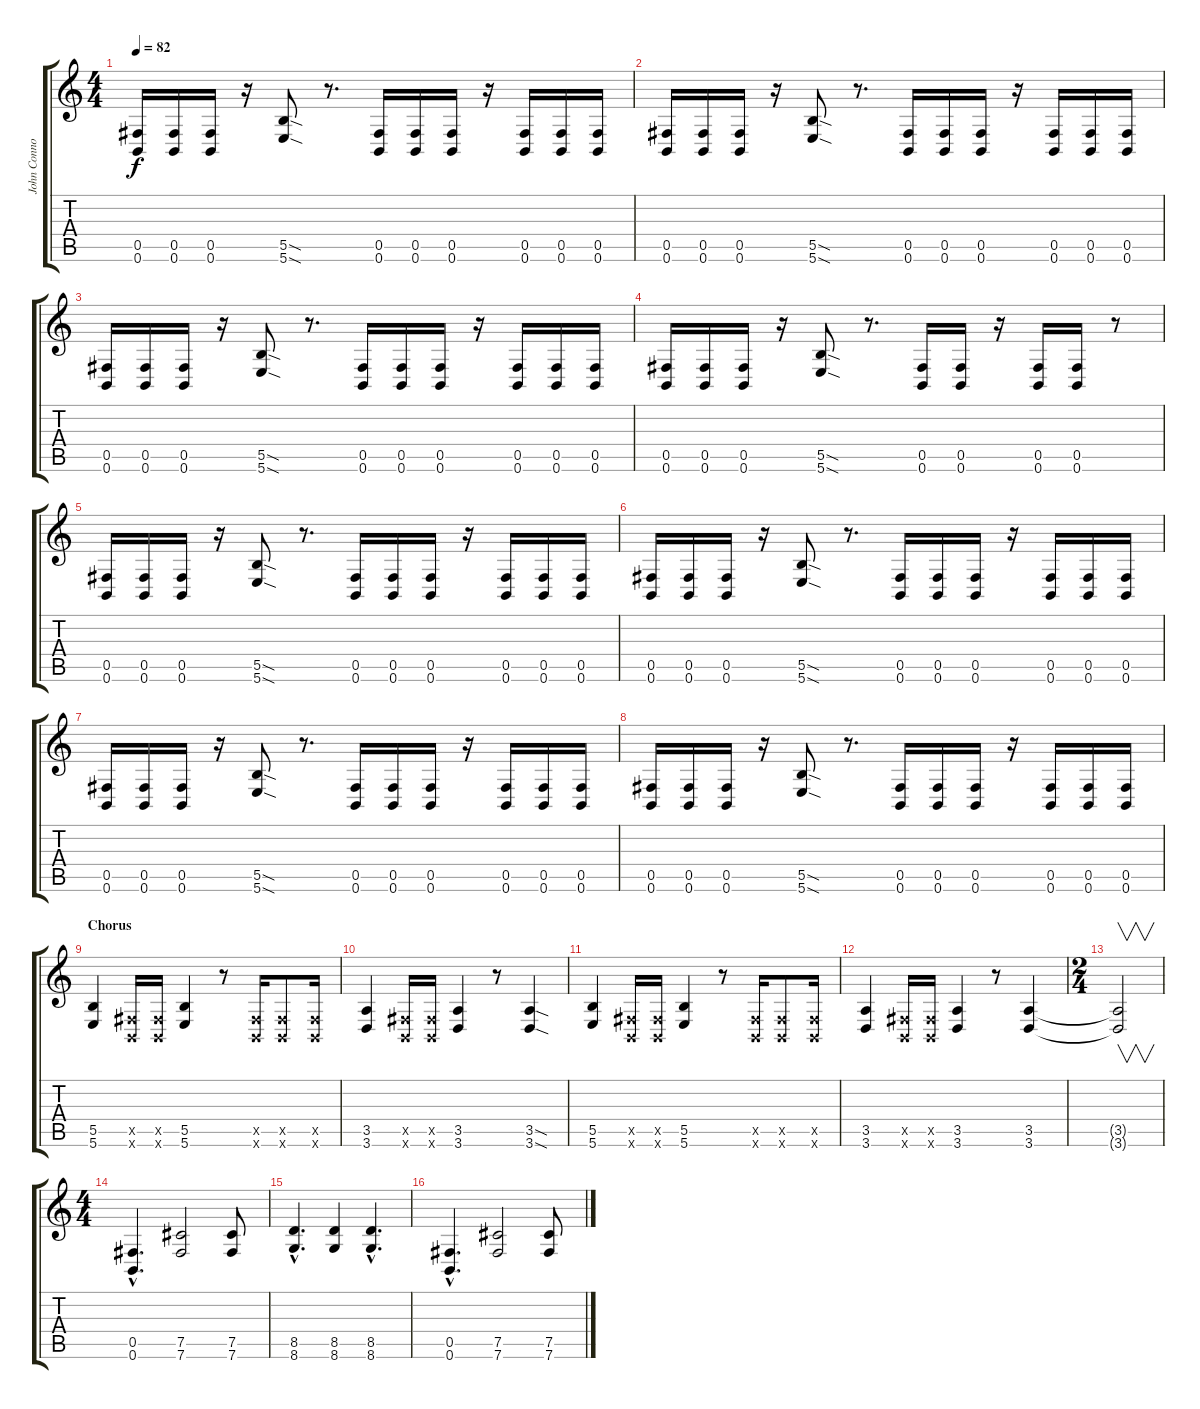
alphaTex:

\track ("John Connolly" "John Conno") {instrument distortionguitar}
\staff {score tabs}
\tuning (Db4 Ab3 E3 B2 Gb2 B1) {hide}
\ts (4 4)
\tempo 82
\clef g2
\ks c
(0.5 0.6).16{dy f} (0.5 0.6).16 (0.5 0.6).16 r.16 (5.5{sod} 5.6{sod}).8 r.8{d} (0.5 0.6).16 (0.5 0.6).16 (0.5 0.6).16 r.16 (0.5 0.6).16 (0.5 0.6).16 (0.5 0.6).16 |
(0.5 0.6).16 (0.5 0.6).16 (0.5 0.6).16 r.16 (5.5{sod} 5.6{sod}).8 r.8{d} (0.5 0.6).16 (0.5 0.6).16 (0.5 0.6).16 r.16 (0.5 0.6).16 (0.5 0.6).16 (0.5 0.6).16 |
(0.5 0.6).16 (0.5 0.6).16 (0.5 0.6).16 r.16 (5.5{sod} 5.6{sod}).8 r.8{d} (0.5 0.6).16 (0.5 0.6).16 (0.5 0.6).16 r.16 (0.5 0.6).16 (0.5 0.6).16 (0.5 0.6).16 |
(0.5 0.6).16 (0.5 0.6).16 (0.5 0.6).16 r.16 (5.5{sod} 5.6{sod}).8 r.8{d} (0.5 0.6).16 (0.5 0.6).16 r.16 (0.5 0.6).16 (0.5 0.6).16 r.8 |
(0.5 0.6).16 (0.5 0.6).16 (0.5 0.6).16 r.16 (5.5{sod} 5.6{sod}).8 r.8{d} (0.5 0.6).16 (0.5 0.6).16 (0.5 0.6).16 r.16 (0.5 0.6).16 (0.5 0.6).16 (0.5 0.6).16 |
(0.5 0.6).16 (0.5 0.6).16 (0.5 0.6).16 r.16 (5.5{sod} 5.6{sod}).8 r.8{d} (0.5 0.6).16 (0.5 0.6).16 (0.5 0.6).16 r.16 (0.5 0.6).16 (0.5 0.6).16 (0.5 0.6).16 |
(0.5 0.6).16 (0.5 0.6).16 (0.5 0.6).16 r.16 (5.5{sod} 5.6{sod}).8 r.8{d} (0.5 0.6).16 (0.5 0.6).16 (0.5 0.6).16 r.16 (0.5 0.6).16 (0.5 0.6).16 (0.5 0.6).16 |
(0.5 0.6).16 (0.5 0.6).16 (0.5 0.6).16 r.16 (5.5{sod} 5.6{sod}).8 r.8{d} (0.5 0.6).16 (0.5 0.6).16 (0.5 0.6).16 r.16 (0.5 0.6).16 (0.5 0.6).16 (0.5 0.6).16 |
\section ("" "Chorus")
(5.5 5.6).4 (0.5{x} 0.6{x}).16 (0.5{x} 0.6{x}).16 (5.5 5.6).4 r.8 (0.5{x} 0.6{x}).16 (0.5{x} 0.6{x}).8 (0.5{x} 0.6{x}).16 |
(3.5 3.6).4 (0.5{x} 0.6{x}).16 (0.5{x} 0.6{x}).16 (3.5 3.6).4 r.8 (3.5{sod} 3.6{sod}).4 |
(5.5 5.6).4 (0.5{x} 0.6{x}).16 (0.5{x} 0.6{x}).16 (5.5 5.6).4 r.8 (0.5{x} 0.6{x}).16 (0.5{x} 0.6{x}).8 (0.5{x} 0.6{x}).16 |
(3.5 3.6).4 (0.5{x} 0.6{x}).16 (0.5{x} 0.6{x}).16 (3.5 3.6).4 r.8 (3.5 3.6).4 |
\ts (2 4)
(3.5{t} 3.6{t}).2{v} |
\ts (4 4)
(0.5{hac} 0.6{hac}).4{d} (7.5 7.6).2 (7.5 7.6).8 |
(8.5{hac} 8.6{hac}).4{d} (8.5 8.6).4 (8.5{hac} 8.6{hac}).4{d} |
(0.5{hac} 0.6{hac}).4{d} (7.5 7.6).2 (7.5 7.6).8
